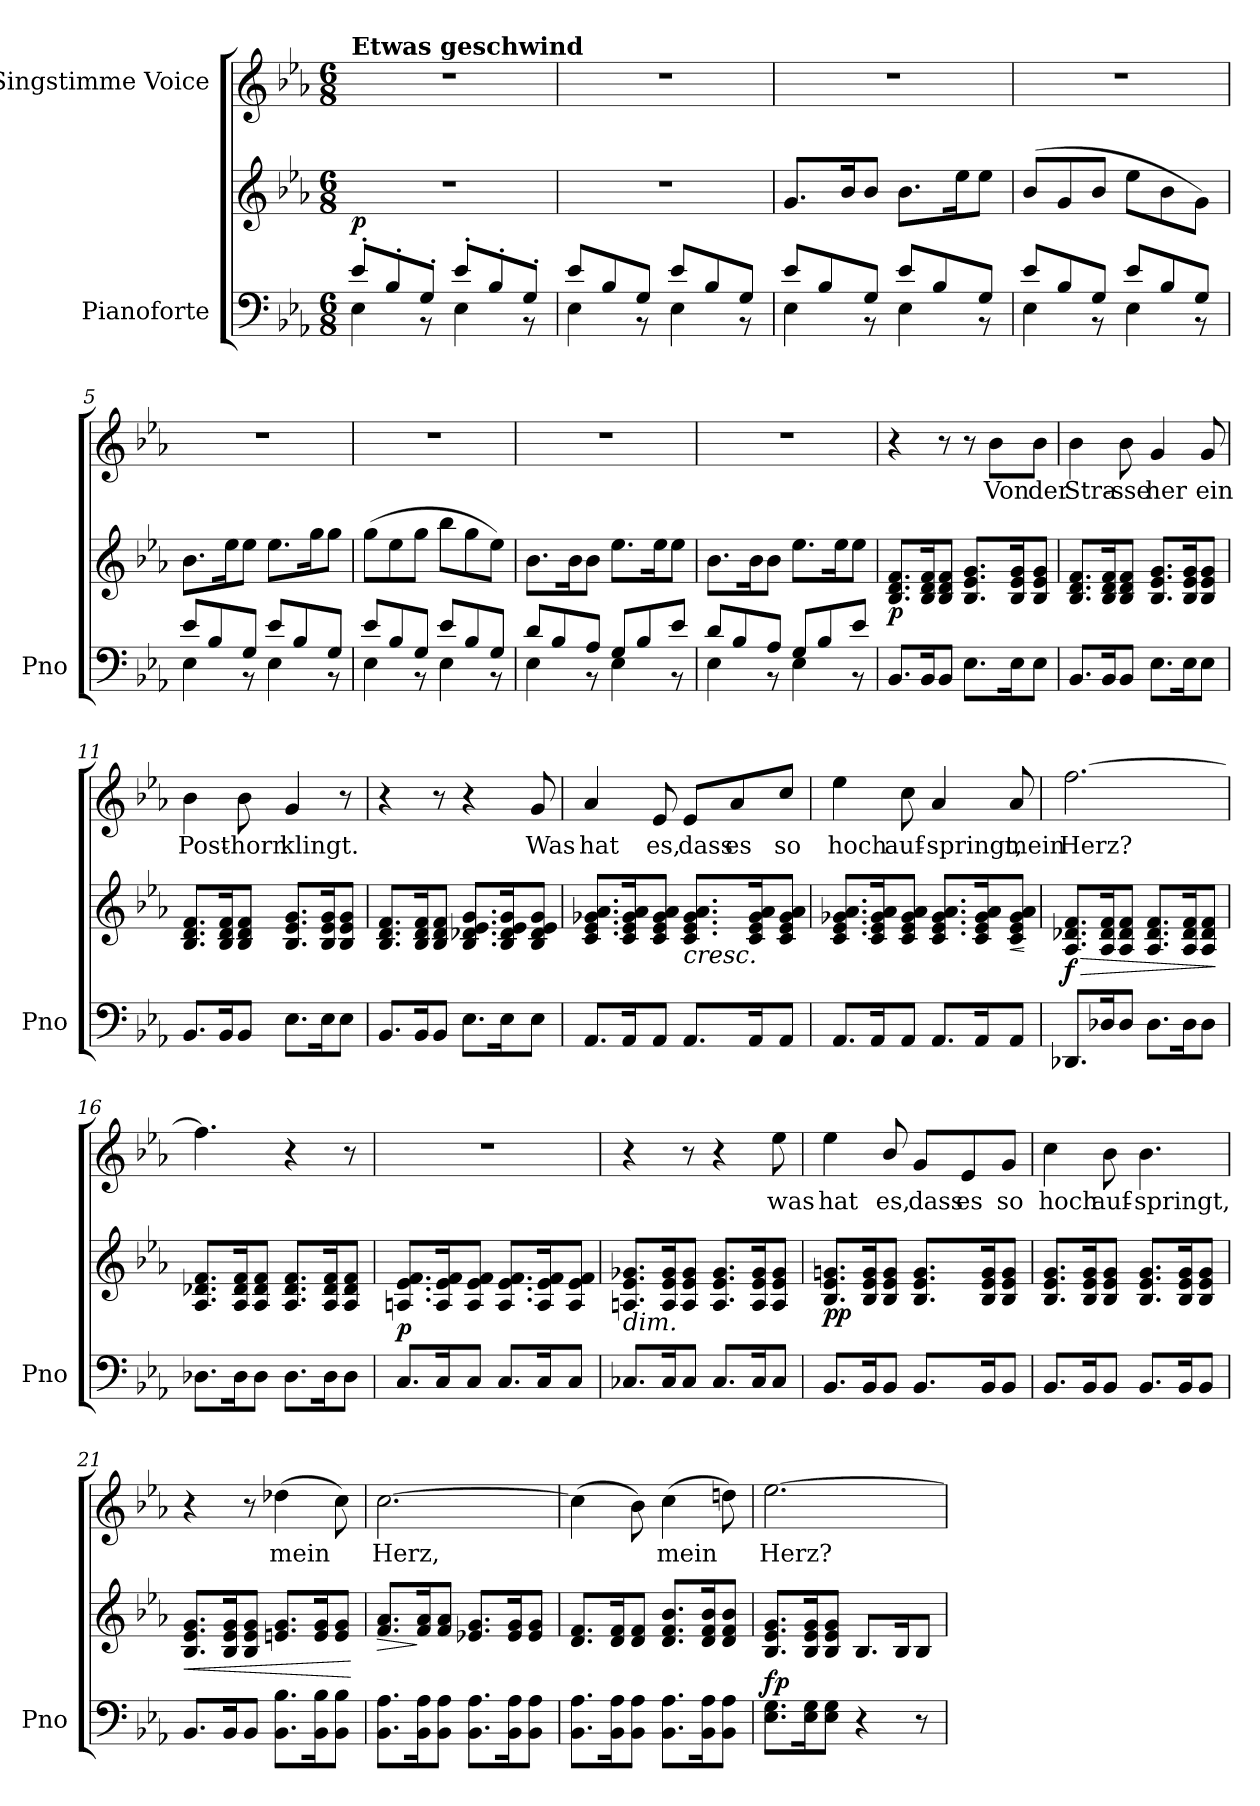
**kern	**kern	**dynam	**kern	**text
*part2	*part2	*part2	*part1	*part1
*staff3	*staff2	*staff2/3	*staff1	*staff1
*I"Pianoforte	*	*	*I"Singstimme Voice	*
*I'Pno	*	*	*	*
*clefF4	*clefG2	*	*clefG2	*
*k[b-e-a-]	*k[b-e-a-]	*	*k[b-e-a-]	*
*M6/8	*M6/8	*	*M6/8	*
=1	=1	=1	=1	=1
*^	*	*	*	*
!	!	!	!	!LO:TX:a:B:t=Etwas geschwind	!
!	!	!	!LO:DY:b	!	!
8e-'/L	4E-\	2.r	p	2.r	.
8B-'/	.	.	.	.	.
8G'/J	8r	.	.	.	.
8e-'/L	4E-\	.	.	.	.
8B-'/	.	.	.	.	.
8G'/J	8r	.	.	.	.
=2	=2	=2	=2	=2	=2
8e-/L	4E-\	2.r	.	2.r	.
8B-/	.	.	.	.	.
8G/J	8r	.	.	.	.
8e-/L	4E-\	.	.	.	.
8B-/	.	.	.	.	.
8G/J	8r	.	.	.	.
=3	=3	=3	=3	=3	=3
8e-/L	4E-\	8.g/L	.	2.r	.
8B-/	.	.	.	.	.
.	.	16b-/K	.	.	.
8G/J	8r	8b-/J	.	.	.
8e-/L	4E-\	8.b-\L	.	.	.
8B-/	.	.	.	.	.
.	.	16ee-\K	.	.	.
8G/J	8r	8ee-\J	.	.	.
=4	=4	=4	=4	=4	=4
8e-/L	4E-\	(8b-/L	.	2.r	.
8B-/	.	8g/	.	.	.
8G/J	8r	8b-/J	.	.	.
8e-/L	4E-\	8ee-\L	.	.	.
8B-/	.	8b-\	.	.	.
8G/J	8r	8g\J)	.	.	.
!!LO:LB:g=z
=5	=5	=5	=5	=5	=5
8e-/L	4E-\	8.b-\L	.	2.r	.
8B-/	.	.	.	.	.
.	.	16ee-\K	.	.	.
8G/J	8r	8ee-\J	.	.	.
8e-/L	4E-\	8.ee-\L	.	.	.
8B-/	.	.	.	.	.
.	.	16gg\K	.	.	.
8G/J	8r	8gg\J	.	.	.
=6	=6	=6	=6	=6	=6
8e-/L	4E-\	(8gg\L	.	2.r	.
8B-/	.	8ee-\	.	.	.
8G/J	8r	8gg\J	.	.	.
8e-/L	4E-\	8bb-\L	.	.	.
8B-/	.	8gg\	.	.	.
8G/J	8r	8ee-\J)	.	.	.
=7	=7	=7	=7	=7	=7
8d/L	4E-\	8.b-\L	.	2.r	.
8B-/	.	.	.	.	.
.	.	16b-\K	.	.	.
8A-/J	8r	8b-\J	.	.	.
8G/L	4E-\	8.ee-\L	.	.	.
8B-/	.	.	.	.	.
.	.	16ee-\K	.	.	.
8e-/J	8r	8ee-\J	.	.	.
=8	=8	=8	=8	=8	=8
8d/L	4E-\	8.b-\L	.	2.r	.
8B-/	.	.	.	.	.
.	.	16b-\K	.	.	.
8A-/J	8r	8b-\J	.	.	.
8G/L	4E-\	8.ee-\L	.	.	.
8B-/	.	.	.	.	.
.	.	16ee-\K	.	.	.
8e-/J	8r	8ee-\J	.	.	.
=9	=9	=9	=9	=9	=9
!	!	!	!LO:DY:b	!	!
*v	*v	*	*	*	*
8.BB-/L	8.B-/ 8.d/ 8.f/L	p	4r	.
16BB-/K	16B-/ 16d/ 16f/K	.	.	.
8BB-/J	8B-/ 8d/ 8f/J	.	8r	.
8.E-\L	8.B-/ 8.e-/ 8.g/L	.	8r	.
!	!	!	!	!LO:LY:b
.	.	.	8b-\L	Von
16E-\K	16B-/ 16e-/ 16g/K	.	.	.
!	!	!	!	!LO:LY:b
8E-\J	8B-/ 8e-/ 8g/J	.	8b-\J	der
!!LO:LB:g=z
=10	=10	=10	=10	=10
!	!	!	!	!LO:LY:b
8.BB-/L	8.B-/ 8.d/ 8.f/L	.	4b-\	Stra-
16BB-/K	16B-/ 16d/ 16f/K	.	.	.
!	!	!	!	!LO:LY:b
8BB-/J	8B-/ 8d/ 8f/J	.	8b-\	-sse
!	!	!	!	!LO:LY:b
8.E-\L	8.B-/ 8.e-/ 8.g/L	.	4g/	her
16E-\K	16B-/ 16e-/ 16g/K	.	.	.
!	!	!	!	!LO:LY:b
8E-\J	8B-/ 8e-/ 8g/J	.	8g/	ein
=11	=11	=11	=11	=11
!	!	!	!	!LO:LY:b
8.BB-/L	8.B-/ 8.d/ 8.f/L	.	4b-\	Post-
16BB-/K	16B-/ 16d/ 16f/K	.	.	.
!	!	!	!	!LO:LY:b
8BB-/J	8B-/ 8d/ 8f/J	.	8b-\	-horn
!	!	!	!	!LO:LY:b
8.E-\L	8.B-/ 8.e-/ 8.g/L	.	4g/	klingt.
16E-\K	16B-/ 16e-/ 16g/K	.	.	.
8E-\J	8B-/ 8e-/ 8g/J	.	8r	.
=12	=12	=12	=12	=12
8.BB-/L	8.B-/ 8.d/ 8.f/L	.	4r	.
16BB-/K	16B-/ 16d/ 16f/K	.	.	.
8BB-/J	8B-/ 8d/ 8f/J	.	8r	.
8.E-\L	8.B-/ 8.d-X/ 8.e-/ 8.g/L	.	4r	.
16E-\K	16B-/ 16d-/ 16e-/ 16g/K	.	.	.
!	!	!	!	!LO:LY:b
8E-\J	8B-/ 8d-/ 8e-/ 8g/J	.	8g/	Was
=13	=13	=13	=13	=13
!	!	!	!	!LO:LY:b
8.AA-/L	8.c/ 8.e-/ 8.g-X/ 8.a-/L	.	4a-/	hat
16AA-/K	16c/ 16e-/ 16g-/ 16a-/K	.	.	.
!	!	!	!	!LO:LY:b
8AA-/J	8c/ 8e-/ 8g-/ 8a-/J	.	8e-/	es,
!	!LO:TX:b:i:t=cresc.	!	!	!
!	!	!	!	!LO:LY:b
8.AA-/L	8.c/ 8.e-/ 8.g-/ 8.a-/L	.	8e-/L	dass
!	!	!	!	!LO:LY:b
.	.	.	8a-/	es
16AA-/K	16c/ 16e-/ 16g-/ 16a-/K	.	.	.
!	!	!	!	!LO:LY:b
8AA-/J	8c/ 8e-/ 8g-/ 8a-/J	.	8cc/J	so
!!LO:LB:g=z
=14	=14	=14	=14	=14
!	!	!	!	!LO:LY:b
8.AA-/L	8.c/ 8.e-/ 8.g-X/ 8.a-/L	.	4ee-\	hoch
16AA-/K	16c/ 16e-/ 16g-/ 16a-/K	.	.	.
!	!	!	!	!LO:LY:b
8AA-/J	8c/ 8e-/ 8g-/ 8a-/J	.	8cc\	auf-
!	!	!	!	!LO:LY:b
8.AA-/L	8.c/ 8.e-/ 8.g-/ 8.a-/L	.	4a-/	-springt,
16AA-/K	16c/ 16e-/ 16g-/ 16a-/K	.	.	.
!	!	!LO:HP:b	!	!LO:LY:b
8AA-/J	8c/ 8e-/ 8g-/ 8a-/J	<	8a-/	mein
.	.	[	.	.
=15	=15	=15	=15	=15
!	!	!LO:HP:b	!	!LO:LY:b
!	!	!LO:DY:n=1:b	!	!
8.DD-X/L	8.A-/ 8.d-X/ 8.f/L	> f	[2.ff\	Herz?
16D-X/K	16A-/ 16d-/ 16f/K	.	.	.
8D-/J	8A-/ 8d-/ 8f/J	.	.	.
8.D-\L	8.A-/ 8.d-/ 8.f/L	.	.	.
16D-\K	16A-/ 16d-/ 16f/K	.	.	.
8D-\J	8A-/ 8d-/ 8f/J	.	.	.
.	.	]	.	.
=16	=16	=16	=16	=16
8.D-X\L	8.A-/ 8.d-X/ 8.f/L	.	4.ff\]	.
16D-\K	16A-/ 16d-/ 16f/K	.	.	.
8D-\J	8A-/ 8d-/ 8f/J	.	.	.
8.D-\L	8.A-/ 8.d-/ 8.f/L	.	4r	.
16D-\K	16A-/ 16d-/ 16f/K	.	.	.
8D-\J	8A-/ 8d-/ 8f/J	.	8r	.
=17	=17	=17	=17	=17
!	!	!LO:DY:b	!	!
8.C/L	8.An/ 8.e-/ 8.f/L	p	2.r	.
16C/K	16A/ 16e-/ 16f/K	.	.	.
8C/J	8A/ 8e-/ 8f/J	.	.	.
8.C/L	8.A/ 8.e-/ 8.f/L	.	.	.
16C/K	16A/ 16e-/ 16f/K	.	.	.
8C/J	8A/ 8e-/ 8f/J	.	.	.
!!LO:LB:g=z
=18	=18	=18	=18	=18
!	!LO:TX:b:i:t=dim.	!	!	!
8.C-X/L	8.An/ 8.e-/ 8.g-X/L	.	4r	.
16C-/K	16A/ 16e-/ 16g-/K	.	.	.
8C-/J	8A/ 8e-/ 8g-/J	.	8r	.
8.C-/L	8.A/ 8.e-/ 8.g-/L	.	4r	.
16C-/K	16A/ 16e-/ 16g-/K	.	.	.
!	!	!	!	!LO:LY:b
8C-/J	8A/ 8e-/ 8g-/J	.	8ee-\	was
=19	=19	=19	=19	=19
!	!	!LO:DY:b	!	!LO:LY:b
8.BB-/L	8.B-/ 8.e-/ 8.gn/L	pp	4ee-\	hat
16BB-/K	16B-/ 16e-/ 16g/K	.	.	.
!	!	!	!	!LO:LY:b
8BB-/J	8B-/ 8e-/ 8g/J	.	8b-/	es,
!	!	!	!	!LO:LY:b
8.BB-/L	8.B-/ 8.e-/ 8.g/L	.	8g/L	dass
!	!	!	!	!LO:LY:b
.	.	.	8e-/	es
16BB-/K	16B-/ 16e-/ 16g/K	.	.	.
!	!	!	!	!LO:LY:b
8BB-/J	8B-/ 8e-/ 8g/J	.	8g/J	so
=20	=20	=20	=20	=20
!	!	!	!	!LO:LY:b
8.BB-/L	8.B-/ 8.e-/ 8.g/L	.	4cc\	hoch
16BB-/K	16B-/ 16e-/ 16g/K	.	.	.
!	!	!	!	!LO:LY:b
8BB-/J	8B-/ 8e-/ 8g/J	.	8b-\	auf-
!	!	!	!	!LO:LY:b
8.BB-/L	8.B-/ 8.e-/ 8.g/L	.	4.b-\	-springt,
16BB-/K	16B-/ 16e-/ 16g/K	.	.	.
8BB-/J	8B-/ 8e-/ 8g/J	.	.	.
=21	=21	=21	=21	=21
!	!	!LO:HP:b	!	!
8.BB-/L	8.B-/ 8.e-/ 8.g/L	<	4r	.
16BB-/K	16B-/ 16e-/ 16g/K	.	.	.
8BB-/J	8B-/ 8e-/ 8g/J	.	8r	.
!	!	!	!	!LO:LY:b
8.BB-\ 8.B-\L	8.en/ 8.g/L	.	(>4dd-X\	mein
16BB-\ 16B-\K	16e/ 16g/K	.	.	.
8BB-\ 8B-\J	8e/ 8g/J	.	8cc\)	.
.	.	[	.	.
!!LO:PB:g=z
=22	=22	=22	=22	=22
!	!	!LO:HP:b	!	!LO:LY:b
8.BB-\ 8.A-\L	8.f/ 8.a-/L	>	[2.cc\	Herz,
16BB-\ 16A-\K	16f/ 16a-/K	]	.	.
8BB-\ 8A-\J	8f/ 8a-/J	.	.	.
8.BB-\ 8.A-\L	8.e-X/ 8.g/L	.	.	.
16BB-\ 16A-\K	16e-/ 16g/K	.	.	.
8BB-\ 8A-\J	8e-/ 8g/J	.	.	.
=23	=23	=23	=23	=23
8.BB-\ 8.A-\L	8.d/ 8.f/L	.	(>4cc\]	.
16BB-\ 16A-\K	16d/ 16f/K	.	.	.
8BB-\ 8A-\J	8d/ 8f/J	.	8b-\)	.
!	!	!	!	!LO:LY:b
8.BB-\ 8.A-\L	8.d/ 8.f/ 8.b-/L	.	(>4cc\	mein
16BB-\ 16A-\K	16d/ 16f/ 16b-/K	.	.	.
8BB-\ 8A-\J	8d/ 8f/ 8b-/J	.	8ddn\)	.
=24	=24	=24	=24	=24
!	!	!LO:DY:a=2	!	!LO:LY:b
8.E-\ 8.G\L	8.B-/ 8.e-/ 8.g/L	fp	[2.ee-\	Herz?
16E-\ 16G\K	16B-/ 16e-/ 16g/K	.	.	.
8E-\ 8G\J	8B-/ 8e-/ 8g/J	.	.	.
4r	8.B-/L	.	.	.
.	16B-/K	.	.	.
8r	8B-/J	.	.	.
=	=	=	=	=
*-	*-	*-	*-	*-
